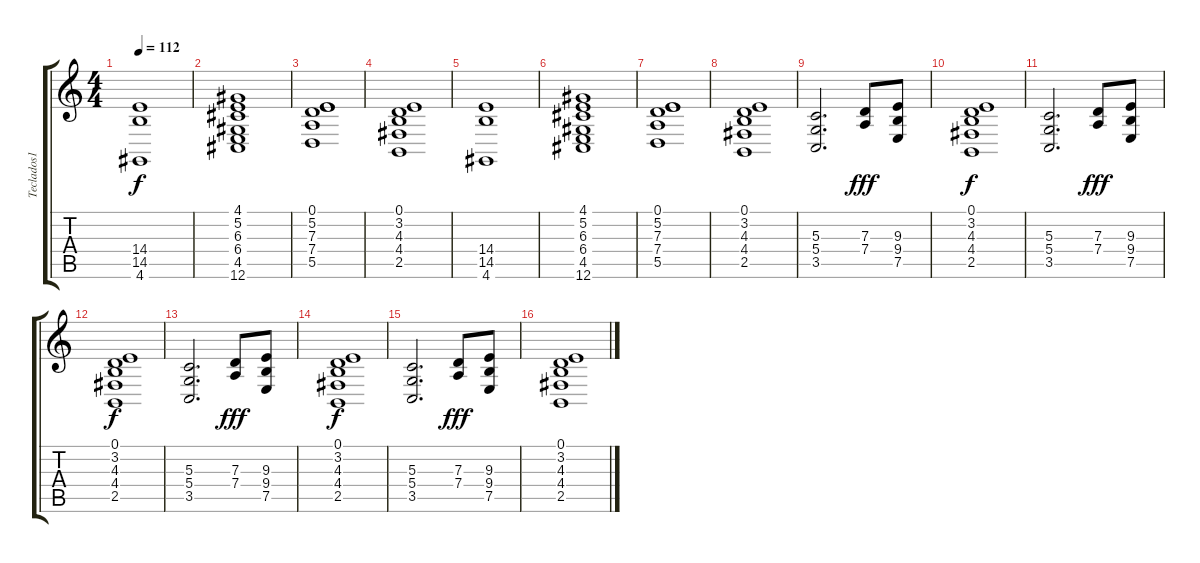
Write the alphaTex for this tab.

\track ("Teclados1" "Teclados1") {instrument pad2warm}
\staff {score tabs}
\tuning (E4 B3 G3 D3 A2 E2) {hide}
\ts (4 4)
\tempo 112
\clef g2
\ks c
(14.4 14.5 4.6).1{dy f} |
(4.1 5.2 6.3 6.4 4.5 12.6).1 |
(0.1 5.2 7.3 7.4 5.5).1 |
(0.1 3.2 4.3 4.4 2.5).1 |
(14.4 14.5 4.6).1 |
(4.1 5.2 6.3 6.4 4.5 12.6).1 |
(0.1 5.2 7.3 7.4 5.5).1 |
(0.1 3.2 4.3 4.4 2.5).1 |
(5.3 5.4 3.5).2{d} (7.3 7.4).8{dy fff} (9.3 9.4 7.5).8 |
(0.1 3.2 4.3 4.4 2.5).1{dy f} |
(5.3 5.4 3.5).2{d} (7.3 7.4).8{dy fff} (9.3 9.4 7.5).8 |
(0.1 3.2 4.3 4.4 2.5).1{dy f} |
(5.3 5.4 3.5).2{d} (7.3 7.4).8{dy fff} (9.3 9.4 7.5).8 |
(0.1 3.2 4.3 4.4 2.5).1{dy f} |
(5.3 5.4 3.5).2{d} (7.3 7.4).8{dy fff} (9.3 9.4 7.5).8 |
(0.1 3.2 4.3 4.4 2.5).1
